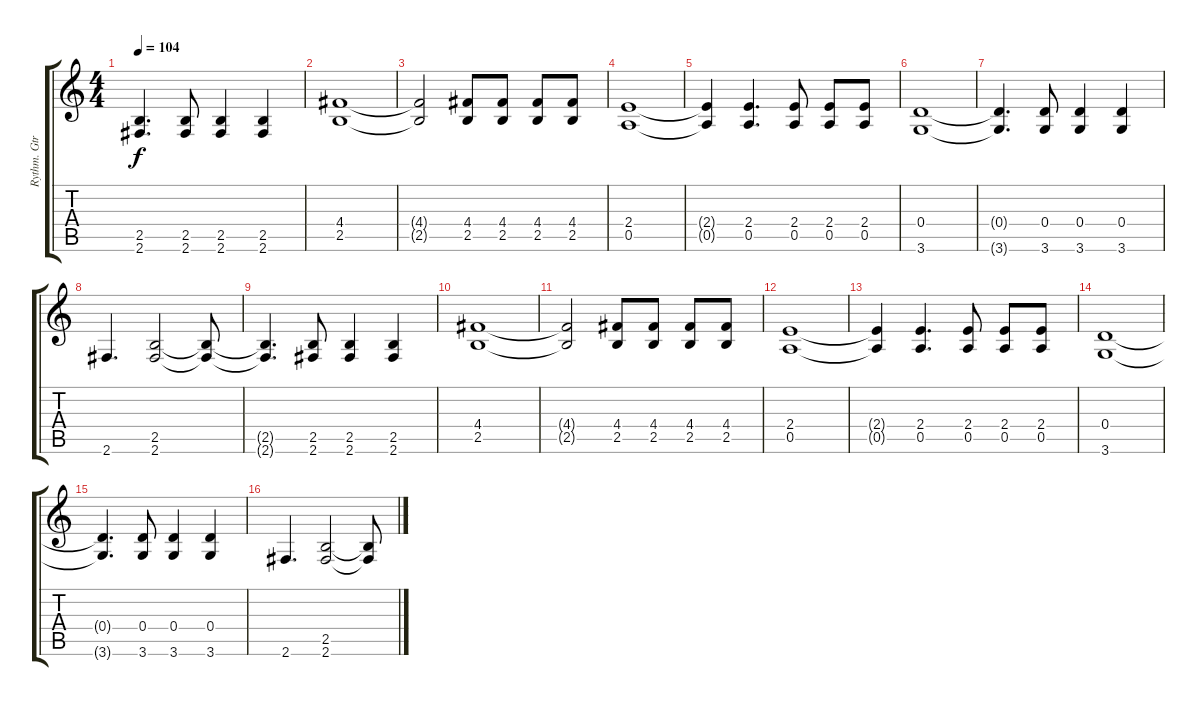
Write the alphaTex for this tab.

\track ("Rythm. Gtr" "Rythm. Gtr") {instrument electricguitarmuted}
\staff {score tabs}
\tuning (E4 B3 G3 D3 A2 E2) {hide}
\ts (4 4)
\tempo 104
\clef g2
\ks c
(2.5{t} 2.6{t}).4{d dy f} (2.5 2.6).8 (2.5 2.6).4 (2.5 2.6).4 |
(4.4 2.5).1 |
(4.4{t} 2.5{t}).2 (4.4 2.5).8 (4.4 2.5).8 (4.4 2.5).8 (4.4 2.5).8 |
(2.4 0.5).1 |
(2.4{t} 0.5{t}).4 (2.4 0.5).4{d} (2.4 0.5).8 (2.4 0.5).8 (2.4 0.5).8 |
(0.4 3.6).1 |
(0.4{t} 3.6{t}).4{d} (0.4 3.6).8 (0.4 3.6).4 (0.4 3.6).4 |
2.6.4{d} (2.5 2.6).2 (2.5{t} 2.6{t}).8 |
(2.5{t} 2.6{t}).4{d} (2.5 2.6).8 (2.5 2.6).4 (2.5 2.6).4 |
(4.4 2.5).1 |
(4.4{t} 2.5{t}).2 (4.4 2.5).8 (4.4 2.5).8 (4.4 2.5).8 (4.4 2.5).8 |
(2.4 0.5).1 |
(2.4{t} 0.5{t}).4 (2.4 0.5).4{d} (2.4 0.5).8 (2.4 0.5).8 (2.4 0.5).8 |
(0.4 3.6).1 |
(0.4{t} 3.6{t}).4{d} (0.4 3.6).8 (0.4 3.6).4 (0.4 3.6).4 |
2.6.4{d} (2.5 2.6).2 (2.5{t} 2.6{t}).8
